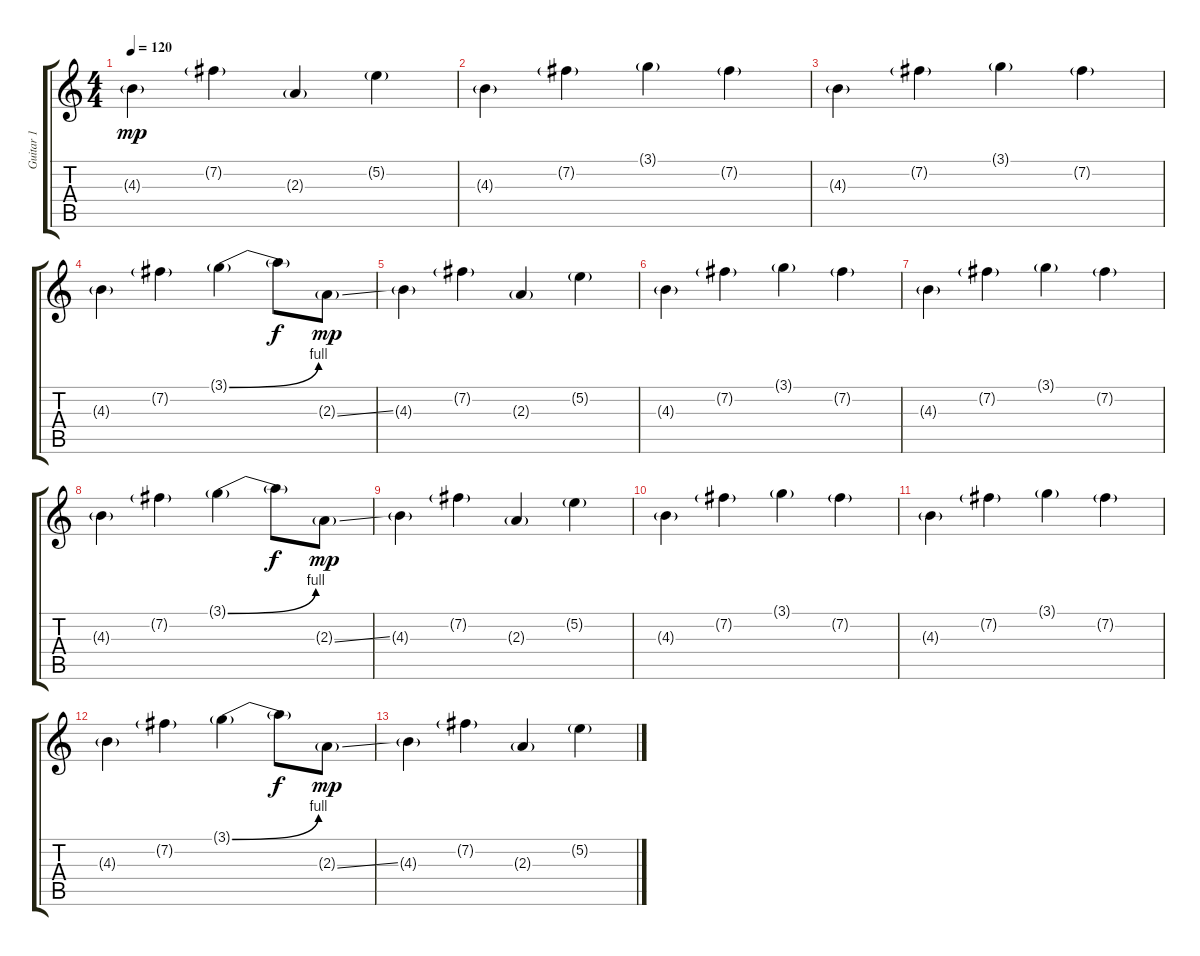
\track ("Guitar 1" "Guitar 1") {instrument acousticguitarsteel}
\staff {score tabs}
\tuning (E4 B3 G3 D3 A2 E2) {hide}
\ts (4 4)
\tempo 120
\clef g2
\ks c
4.3{g}.4{dy mp} 7.2{g}.4 2.3{g}.4 5.2{g}.4 |
4.3{g}.4{instrument acousticguitarnylon} 7.2{g}.4 3.1{g}.4 7.2{g}.4 |
4.3{g}.4 7.2{g}.4 3.1{g}.4 7.2{g}.4 |
4.3{g}.4 7.2{g}.4 3.1{be (bend 0 0 60 4) g}.4 3.1{t}.8{dy f} 2.3{ss g}.8{dy mp} |
4.3{g}.4 7.2{g}.4 2.3{g}.4 5.2{g}.4 |
4.3{g}.4{instrument acousticguitarnylon} 7.2{g}.4 3.1{g}.4 7.2{g}.4 |
4.3{g}.4 7.2{g}.4 3.1{g}.4 7.2{g}.4 |
4.3{g}.4 7.2{g}.4 3.1{be (bend 0 0 60 4) g}.4 3.1{t}.8{dy f} 2.3{ss g}.8{dy mp} |
4.3{g}.4 7.2{g}.4 2.3{g}.4 5.2{g}.4 |
4.3{g}.4{instrument acousticguitarnylon} 7.2{g}.4 3.1{g}.4 7.2{g}.4 |
4.3{g}.4 7.2{g}.4 3.1{g}.4 7.2{g}.4 |
4.3{g}.4 7.2{g}.4 3.1{be (bend 0 0 60 4) g}.4 3.1{t}.8{dy f} 2.3{ss g}.8{dy mp} |
4.3{g}.4 7.2{g}.4 2.3{g}.4 5.2{g}.4
